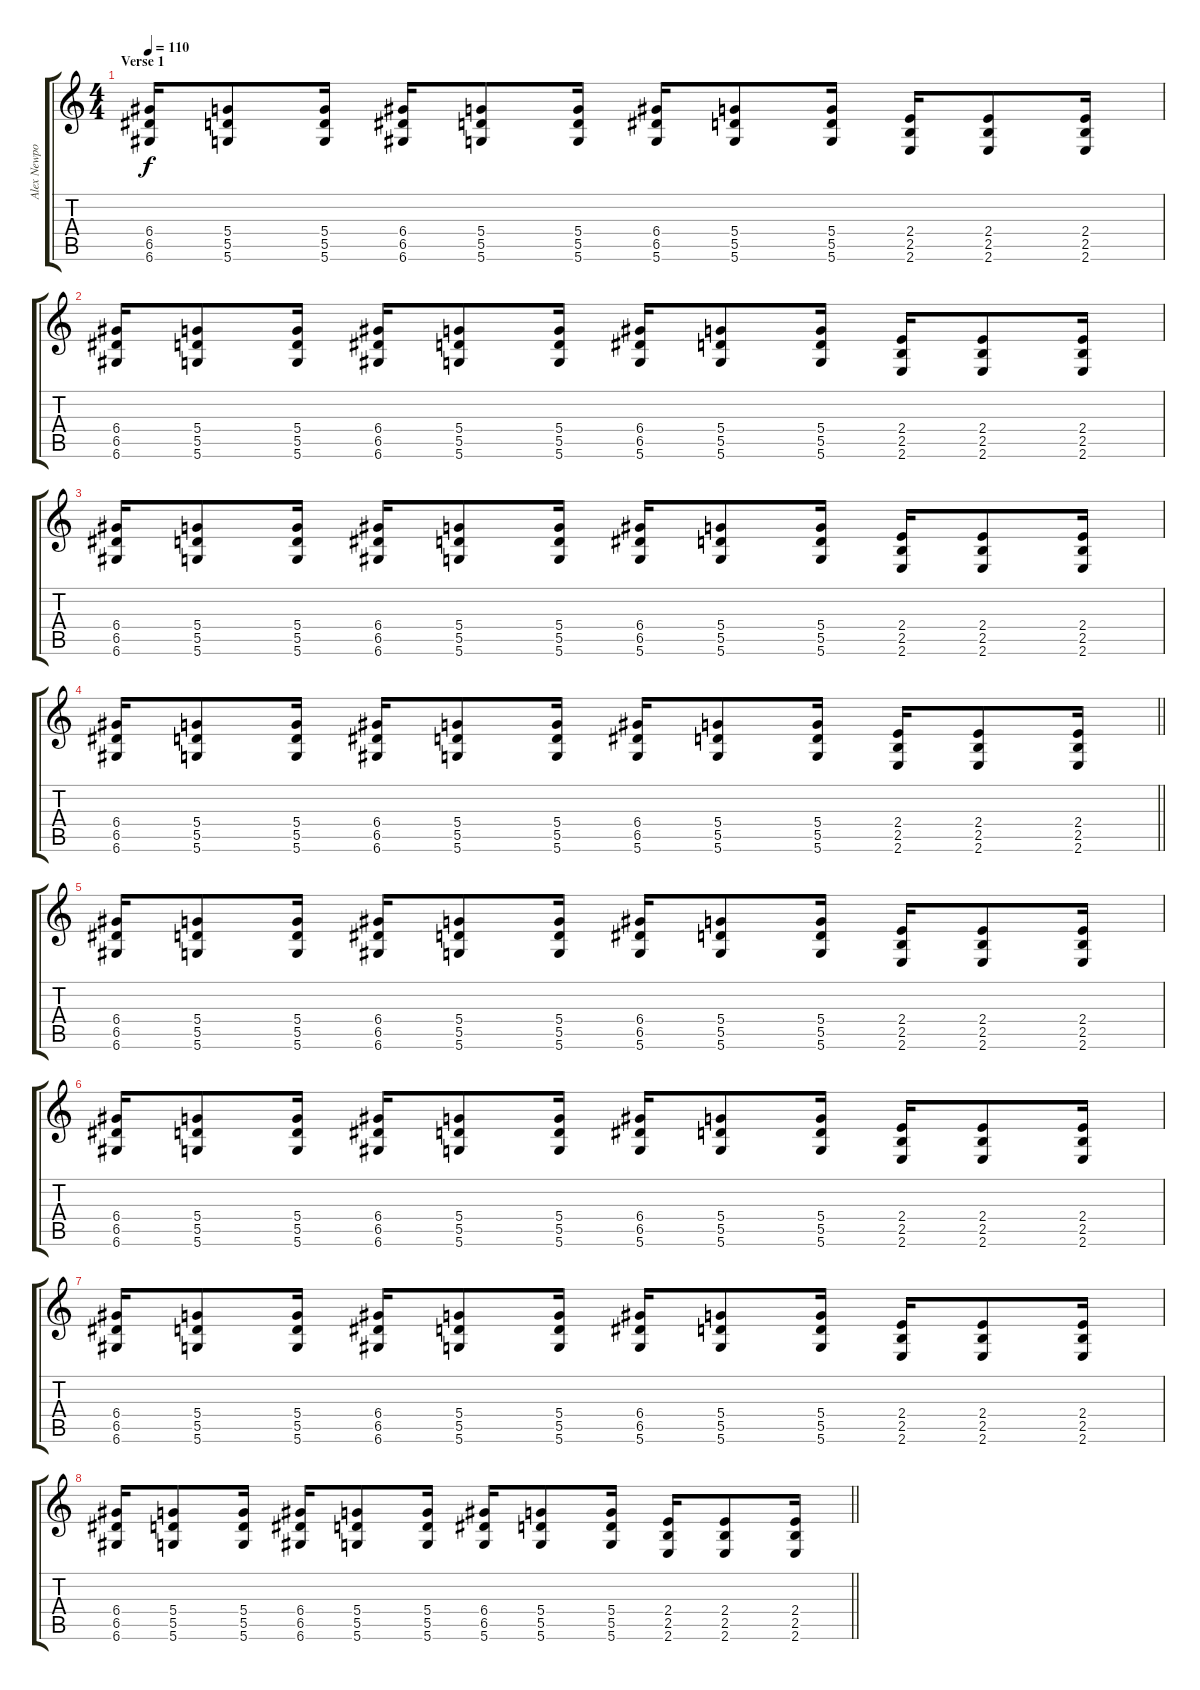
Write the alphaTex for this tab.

\track ("Alex Newport" "Alex Newpo") {instrument distortionguitar}
\staff {score tabs}
\tuning (E4 B3 G3 D3 A2 D2) {hide}
\ts (4 4)
\section ("" "Verse 1")
\tempo 110
\clef g2
\ks c
(6.4 6.5 6.6).16{dy f} (5.4 5.5 5.6).8 (5.4 5.5 5.6).16 (6.4 6.5 6.6).16 (5.4 5.5 5.6).8 (5.4 5.5 5.6).16 (6.4 6.5 5.6).16 (5.4 5.5 5.6).8 (5.4 5.5 5.6).16 (2.4 2.5 2.6).16 (2.4 2.5 2.6).8 (2.4 2.5 2.6).16 |
(6.4 6.5 6.6).16 (5.4 5.5 5.6).8 (5.4 5.5 5.6).16 (6.4 6.5 6.6).16 (5.4 5.5 5.6).8 (5.4 5.5 5.6).16 (6.4 6.5 5.6).16 (5.4 5.5 5.6).8 (5.4 5.5 5.6).16 (2.4 2.5 2.6).16 (2.4 2.5 2.6).8 (2.4 2.5 2.6).16 |
(6.4 6.5 6.6).16 (5.4 5.5 5.6).8 (5.4 5.5 5.6).16 (6.4 6.5 6.6).16 (5.4 5.5 5.6).8 (5.4 5.5 5.6).16 (6.4 6.5 5.6).16 (5.4 5.5 5.6).8 (5.4 5.5 5.6).16 (2.4 2.5 2.6).16 (2.4 2.5 2.6).8 (2.4 2.5 2.6).16 |
\barLineRight lightlight
(6.4 6.5 6.6).16 (5.4 5.5 5.6).8 (5.4 5.5 5.6).16 (6.4 6.5 6.6).16 (5.4 5.5 5.6).8 (5.4 5.5 5.6).16 (6.4 6.5 5.6).16 (5.4 5.5 5.6).8 (5.4 5.5 5.6).16 (2.4 2.5 2.6).16 (2.4 2.5 2.6).8 (2.4 2.5 2.6).16 |
(6.4 6.5 6.6).16 (5.4 5.5 5.6).8 (5.4 5.5 5.6).16 (6.4 6.5 6.6).16 (5.4 5.5 5.6).8 (5.4 5.5 5.6).16 (6.4 6.5 5.6).16 (5.4 5.5 5.6).8 (5.4 5.5 5.6).16 (2.4 2.5 2.6).16 (2.4 2.5 2.6).8 (2.4 2.5 2.6).16 |
(6.4 6.5 6.6).16 (5.4 5.5 5.6).8 (5.4 5.5 5.6).16 (6.4 6.5 6.6).16 (5.4 5.5 5.6).8 (5.4 5.5 5.6).16 (6.4 6.5 5.6).16 (5.4 5.5 5.6).8 (5.4 5.5 5.6).16 (2.4 2.5 2.6).16 (2.4 2.5 2.6).8 (2.4 2.5 2.6).16 |
(6.4 6.5 6.6).16 (5.4 5.5 5.6).8 (5.4 5.5 5.6).16 (6.4 6.5 6.6).16 (5.4 5.5 5.6).8 (5.4 5.5 5.6).16 (6.4 6.5 5.6).16 (5.4 5.5 5.6).8 (5.4 5.5 5.6).16 (2.4 2.5 2.6).16 (2.4 2.5 2.6).8 (2.4 2.5 2.6).16 |
\barLineRight lightlight
(6.4 6.5 6.6).16 (5.4 5.5 5.6).8 (5.4 5.5 5.6).16 (6.4 6.5 6.6).16 (5.4 5.5 5.6).8 (5.4 5.5 5.6).16 (6.4 6.5 5.6).16 (5.4 5.5 5.6).8 (5.4 5.5 5.6).16 (2.4 2.5 2.6).16 (2.4 2.5 2.6).8 (2.4 2.5 2.6).16
